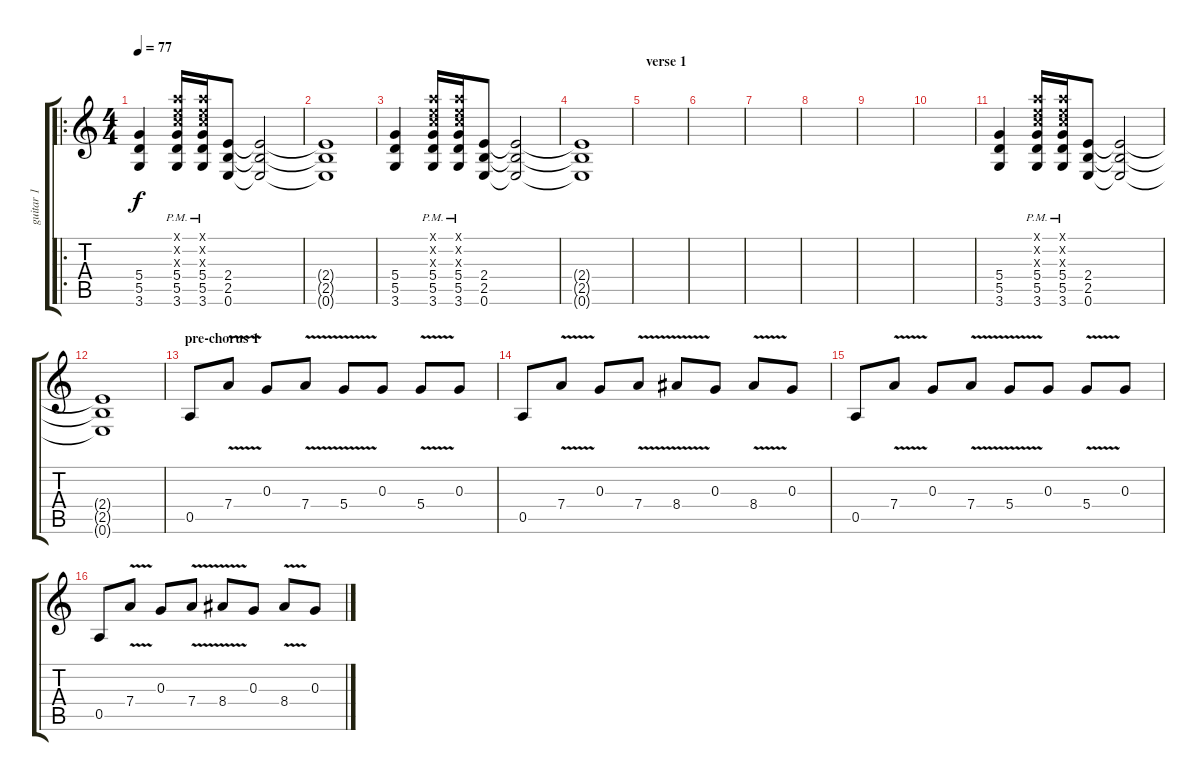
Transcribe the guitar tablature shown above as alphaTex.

\track ("guitar 1" "guitar 1") {instrument distortionguitar}
\staff {score tabs}
\tuning (E4 B3 G3 D3 A2 E2) {hide}
\ro
\ts (4 4)
\tempo 77
\clef g2
\ks c
(5.4 5.5 3.6).4{dy f instrument distortionguitar} (5.1{x} 5.2{x} 5.3{x} 5.4 5.5 3.6{pm}).16 (5.1{x} 5.2{x} 5.3{x} 5.4 5.5 3.6{pm}).16 (2.4 2.5 0.6).8 (2.4{t} 2.5{t} 0.6{t}).2 |
(2.4{t} 2.5{t} 0.6{t}).1 |
(5.4 5.5 3.6).4 (5.1{x} 5.2{x} 5.3{x} 5.4 5.5 3.6{pm}).16 (5.1{x} 5.2{x} 5.3{x} 5.4 5.5 3.6{pm}).16 (2.4 2.5 0.6).8 (2.4{t} 2.5{t} 0.6{t}).2 |
(2.4{t} 2.5{t} 0.6{t}).1 |
\section ("" "verse 1")
|
|
|
|
|
|
(5.4 5.5 3.6).4 (5.1{x} 5.2{x} 5.3{x} 5.4 5.5 3.6{pm}).16 (5.1{x} 5.2{x} 5.3{x} 5.4 5.5 3.6{pm}).16 (2.4 2.5 0.6).8 (2.4{t} 2.5{t} 0.6{t}).2 |
(2.4{t} 2.5{t} 0.6{t}).1 |
\section ("" "pre-chorus 1")
0.5.8 7.4{v}.8 0.3.8 7.4{v}.8 5.4{v}.8 0.3.8 5.4{v}.8 0.3.8 |
0.5.8 7.4{v}.8 0.3.8 7.4{v}.8 8.4{v}.8 0.3.8 8.4{v}.8 0.3.8 |
0.5.8 7.4{v}.8 0.3.8 7.4{v}.8 5.4{v}.8 0.3.8 5.4{v}.8 0.3.8 |
0.5.8 7.4{v}.8 0.3.8 7.4{v}.8 8.4{v}.8 0.3.8 8.4{v}.8 0.3.8
